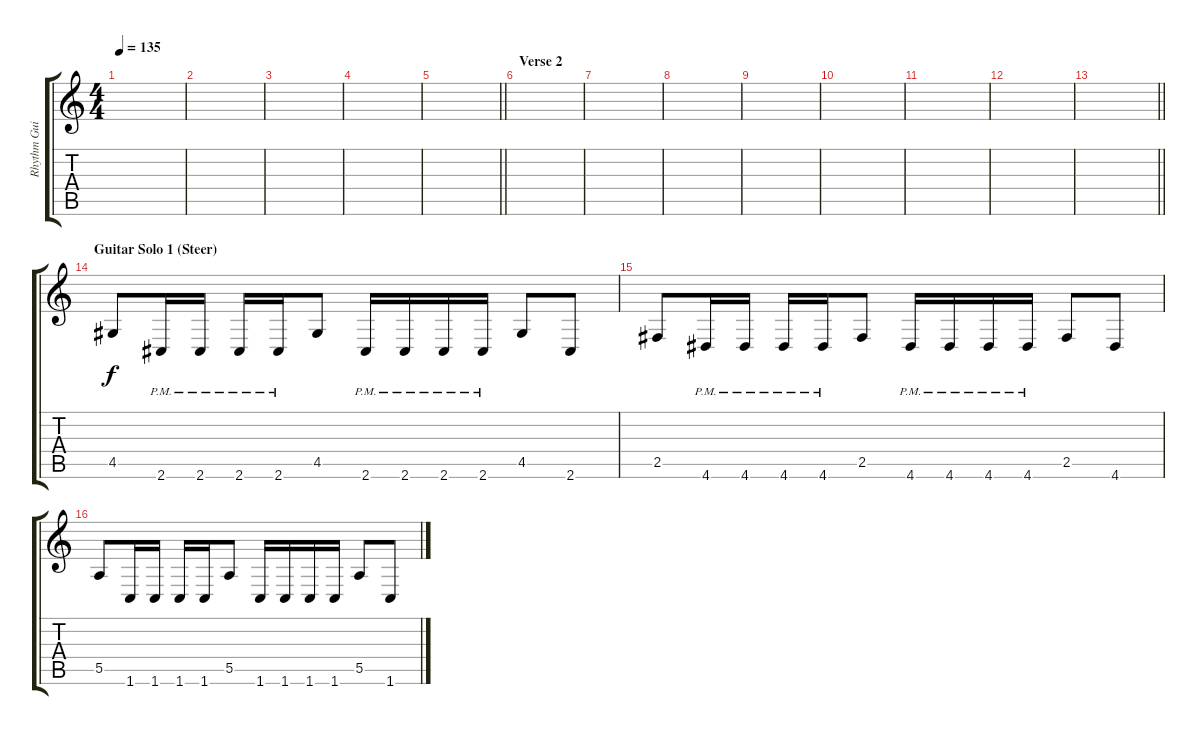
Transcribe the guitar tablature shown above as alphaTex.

\track ("Rhythm Guitar" "Rhythm Gui") {instrument distortionguitar}
\staff {score tabs}
\tuning (B3 Gb3 D3 A2 E2 B1) {hide}
\ts (4 4)
\tempo 135
\clef g2
\ks c
|
|
|
|
\barLineRight lightlight
|
\section ("" "Verse 2")
|
|
|
|
|
|
|
\barLineRight lightlight
|
\section ("" "Guitar Solo 1 (Steer)")
4.5.8{volume 10} 2.6{pm}.16 2.6{pm}.16 2.6{pm}.16 2.6{pm}.16 4.5.8 2.6{pm}.16 2.6{pm}.16 2.6{pm}.16 2.6{pm}.16 4.5.8 2.6.8 |
2.5.8 4.6{pm}.16 4.6{pm}.16 4.6{pm}.16 4.6{pm}.16 2.5.8 4.6{pm}.16 4.6{pm}.16 4.6{pm}.16 4.6{pm}.16 2.5.8 4.6.8 |
5.5.8 1.6.16 1.6.16 1.6.16 1.6.16 5.5.8 1.6.16 1.6.16 1.6.16 1.6.16 5.5.8 1.6.8
